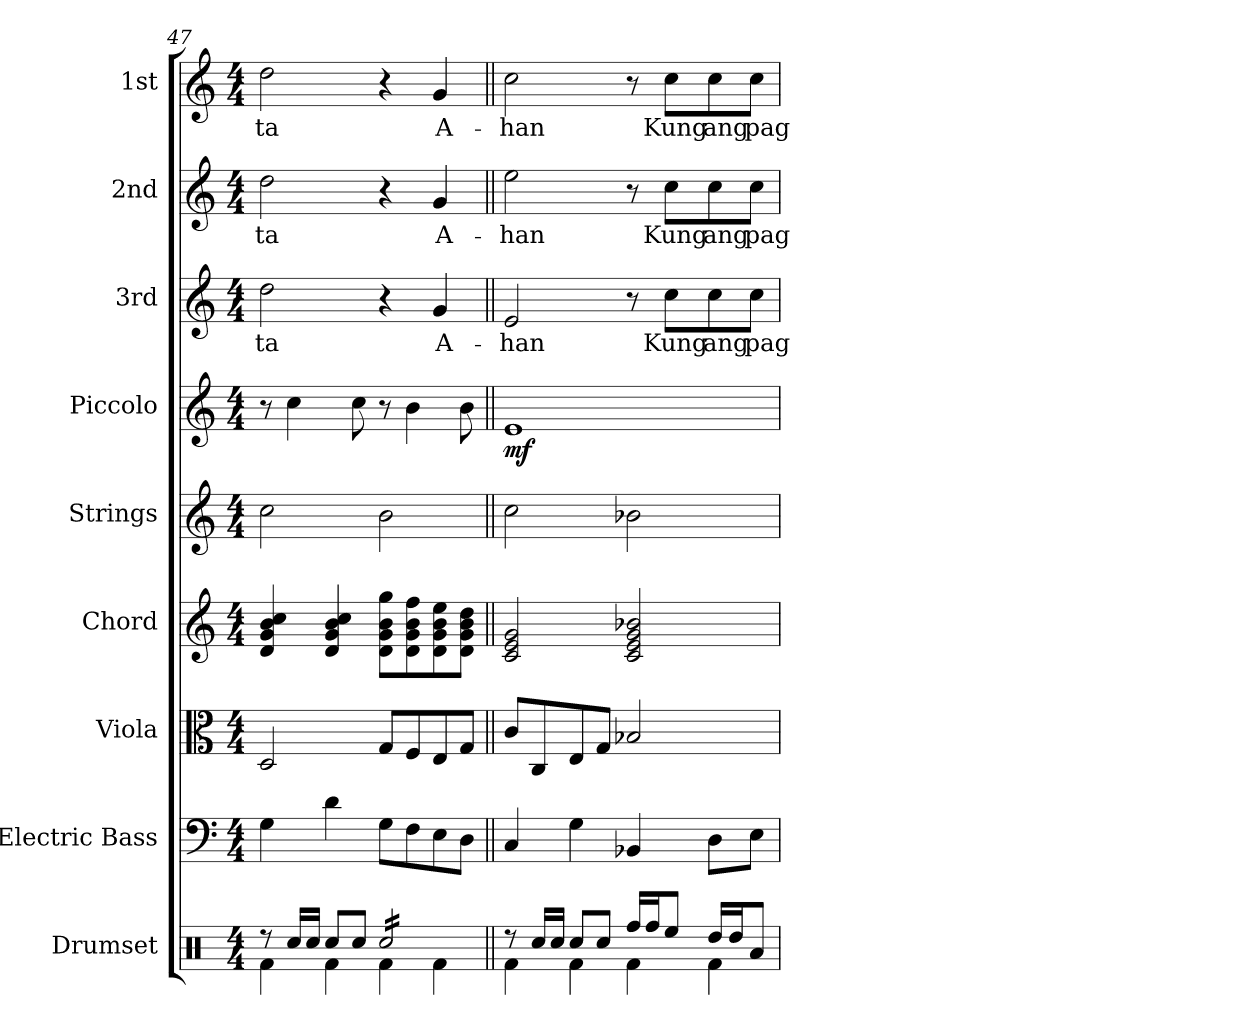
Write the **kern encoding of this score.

**kern	**kern	**kern	**kern	**kern	**kern	**dynam	**kern	**text	**kern	**text	**kern	**text
*part9	*part8	*part7	*part6	*part5	*part4	*part4	*part3	*part3	*part2	*part2	*part1	*part1
*staff9	*staff8	*staff7	*staff6	*staff5	*staff4	*staff4	*staff3	*staff3	*staff2	*staff2	*staff1	*staff1
*I"Drumset	*I"Electric Bass	*I"Viola	*I"Chord	*I"Strings	*I"Piccolo	*	*I"3rd	*	*I"2nd	*	*I"1st	*
*I'D. Set	*I'El. B.	*I'Vla.	*I'Chord	*I'St.	*I'Picc.	*	*	*	*	*	*	*
*clefX	*clefF4	*clefC3	*clefG2	*clefG2	*clefG2	*	*clefG2	*	*clefG2	*	*clefG2	*
*	*ITrd7c12	*	*	*	*ITrd-7c-12	*	*	*	*	*	*	*
*k[]	*k[]	*k[]	*k[]	*k[]	*k[]	*	*k[]	*	*k[]	*	*k[]	*
*M4/4	*M4/4	*M4/4	*M4/4	*M4/4	*M4/4	*	*M4/4	*	*M4/4	*	*M4/4	*
=47	=47	=47	=47	=47	=47	=47	=47	=47	=47	=47	=47	=47
*^	*	*	*	*	*	*	*	*	*	*	*	*
!	!	!	!	!	!	!	!	!	!LO:LY:b	!	!LO:LY:b	!	!LO:LY:b
8r	4Rf\	4GG\	2D/	4d/ 4g/ 4b/ 4cc/	2cc\	8r	.	2dd\	ta	2dd\	ta	2dd\	ta
16Rcc/LL	.	.	.	.	.	4ccc\	.	.	.	.	.	.	.
16Rcc/JJ	.	.	.	.	.	.	.	.	.	.	.	.	.
8Rcc/L	4Rf\	4D\	.	4d/ 4g/ 4b/ 4cc/	.	.	.	.	.	.	.	.	.
8Rcc/J	.	.	.	.	.	8ccc\	.	.	.	.	.	.	.
*tremolo	*	*	*	*	*	*	*	*	*	*	*	*	*
16Rcc/LL	4Rf\	8GG\L	8G/L	8d\ 8g\ 8b\ 8gg\L	2b\	8r	.	4r	.	4r	.	4r	.
16Rcc/	.	.	.	.	.	.	.	.	.	.	.	.	.
16Rcc/	.	8FF\	8F/	8d\ 8g\ 8b\ 8ff\	.	4bb\	.	.	.	.	.	.	.
16Rcc/	.	.	.	.	.	.	.	.	.	.	.	.	.
!	!	!	!	!	!	!	!	!	!LO:LY:b	!	!LO:LY:b	!	!LO:LY:b
16Rcc/	4Rf\	8EE\	8E/	8d\ 8g\ 8b\ 8ee\	.	.	.	4g/	A-	4g/	A-	4g/	A-
16Rcc/	.	.	.	.	.	.	.	.	.	.	.	.	.
16Rcc/	.	8DD\J	8G/J	8d\ 8g\ 8b\ 8dd\J	.	8bb\	.	.	.	.	.	.	.
16Rcc/JJ	.	.	.	.	.	.	.	.	.	.	.	.	.
*Xtremolo	*	*	*	*	*	*	*	*	*	*	*	*	*
!!LO:PB:g=z
=48||	=48||	=48||	=48||	=48||	=48||	=48||	=48||	=48||	=48||	=48||	=48||	=48||	=48||
!	!	!	!	!	!	!	!LO:DY:b	!	!LO:LY:b	!	!LO:LY:b	!	!LO:LY:b
8r	4Rf\	4CC/	8c/L	2c/ 2e/ 2g/	2cc\	1ee	mf	2e/	han	2ee\	han	2cc\	han
16Rcc/LL	.	.	8C/	.	.	.	.	.	.	.	.	.	.
16Rcc/JJ	.	.	.	.	.	.	.	.	.	.	.	.	.
8Rcc/L	4Rf\	4GG\	8E/	.	.	.	.	.	.	.	.	.	.
8Rcc/J	.	.	8G/J	.	.	.	.	.	.	.	.	.	.
16Rff/LL	4Rf\	4BBB-X/	2B-X/	2c/ 2e/ 2g/ 2b-X/	2b-X\	.	.	8r	.	8r	.	8r	.
16Rff/J	.	.	.	.	.	.	.	.	.	.	.	.	.
!	!	!	!	!	!	!	!	!	!LO:LY:b	!	!LO:LY:b	!	!LO:LY:b
8Ree/J	.	.	.	.	.	.	.	8cc\L	Kung	8cc\L	Kung	8cc\L	Kung
!	!	!	!	!	!	!	!	!	!LO:LY:b	!	!LO:LY:b	!	!LO:LY:b
16Rdd/LL	4Rf\	8DD\L	.	.	.	.	.	8cc\	ang	8cc\	ang	8cc\	ang
16Rdd/J	.	.	.	.	.	.	.	.	.	.	.	.	.
!	!	!	!	!	!	!	!	!	!LO:LY:b	!	!LO:LY:b	!	!LO:LY:b
8Ra/J	.	8EE\J	.	.	.	.	.	8cc\J	pag-	8cc\J	pag-	8cc\J	pag-
*v	*v	*	*	*	*	*	*	*	*	*	*	*	*
=	=	=	=	=	=	=	=	=	=	=	=	=
*-	*-	*-	*-	*-	*-	*-	*-	*-	*-	*-	*-	*-
